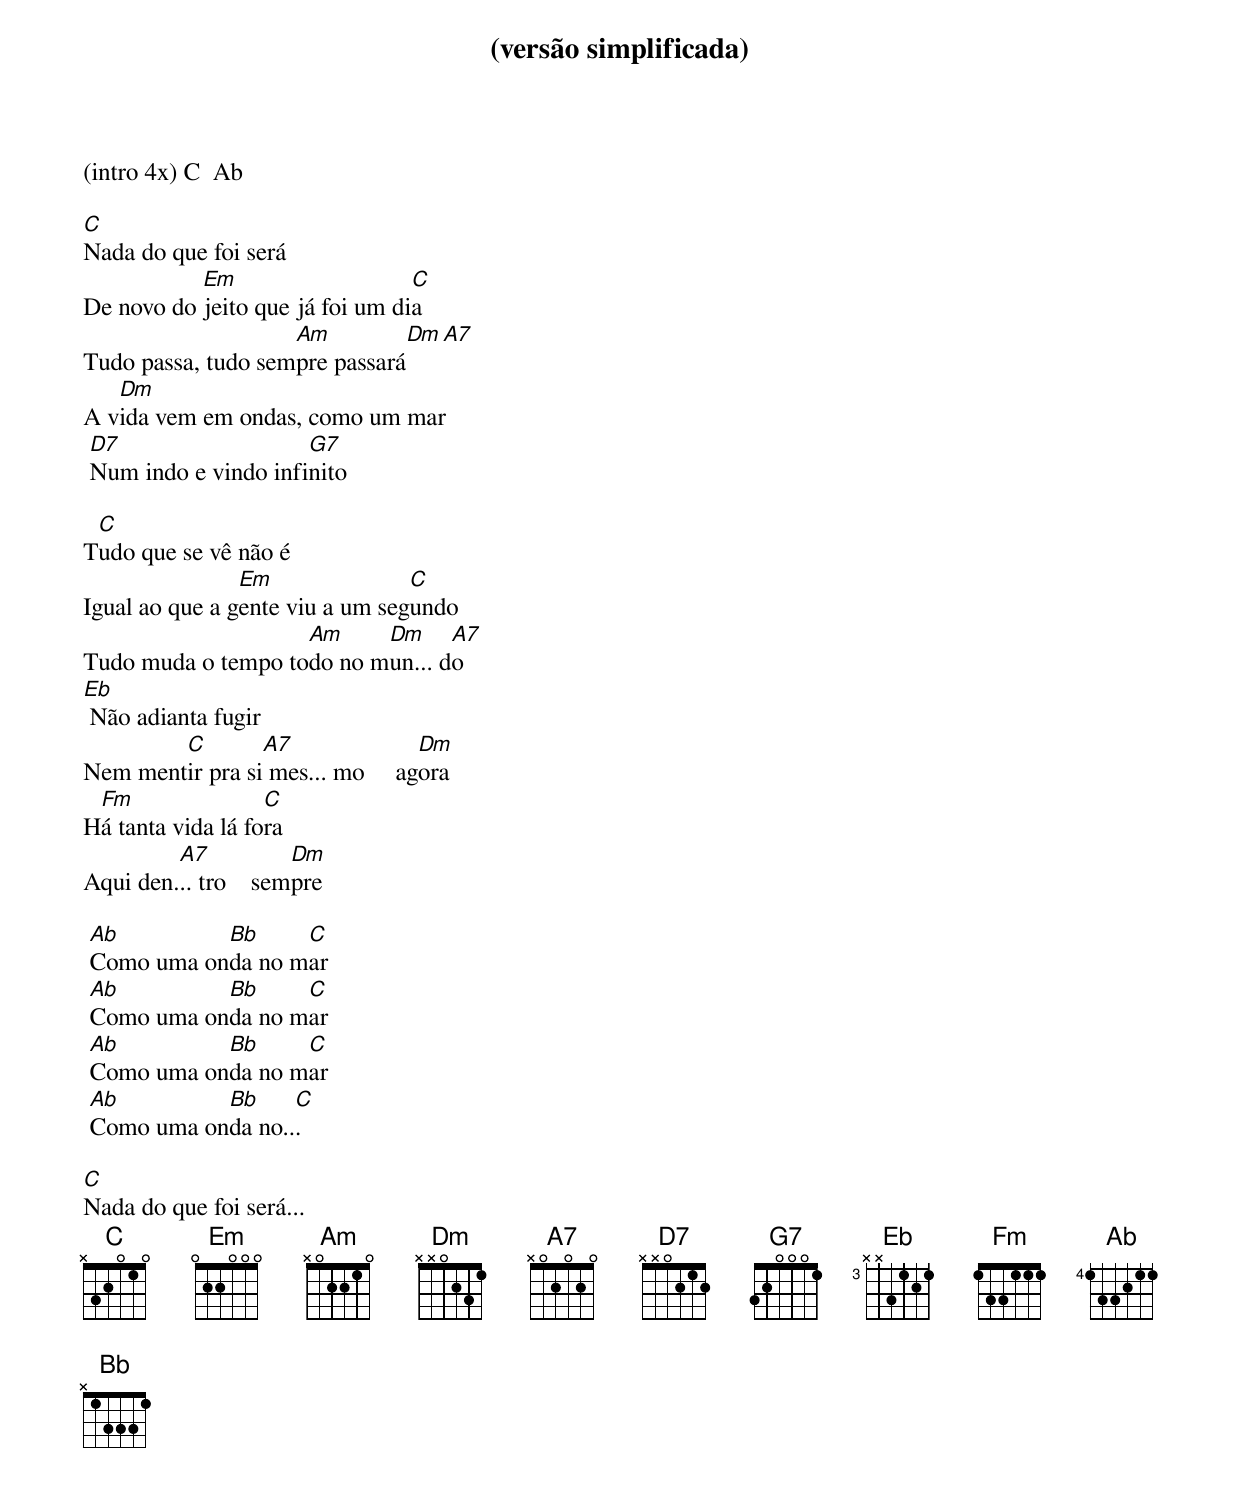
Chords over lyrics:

(versão simplificada)

(intro 4x) C  Ab

C
Nada do que foi será
           Em                    C
De novo do jeito que já foi um dia
                    Am          Dm A7
Tudo passa, tudo sempre passará
   Dm
A vida vem em ondas, como um mar
 D7                   G7
 Num indo e vindo infinito

 C
Tudo que se vê não é
                Em               C
Igual ao que a gente viu a um segundo
                    Am     Dm     A7
Tudo muda o tempo todo no mun... do
Eb
 Não adianta fugir
        C        A7               Dm
Nem mentir pra si mes... mo     agora
 Fm                C
Há tanta vida lá fora
         A7           Dm
Aqui den... tro    sempre

 Ab         Bb     C
 Como uma onda no mar
 Ab         Bb     C
 Como uma onda no mar
 Ab         Bb     C
 Como uma onda no mar
 Ab         Bb     C
 Como uma onda no...

C
Nada do que foi será...
